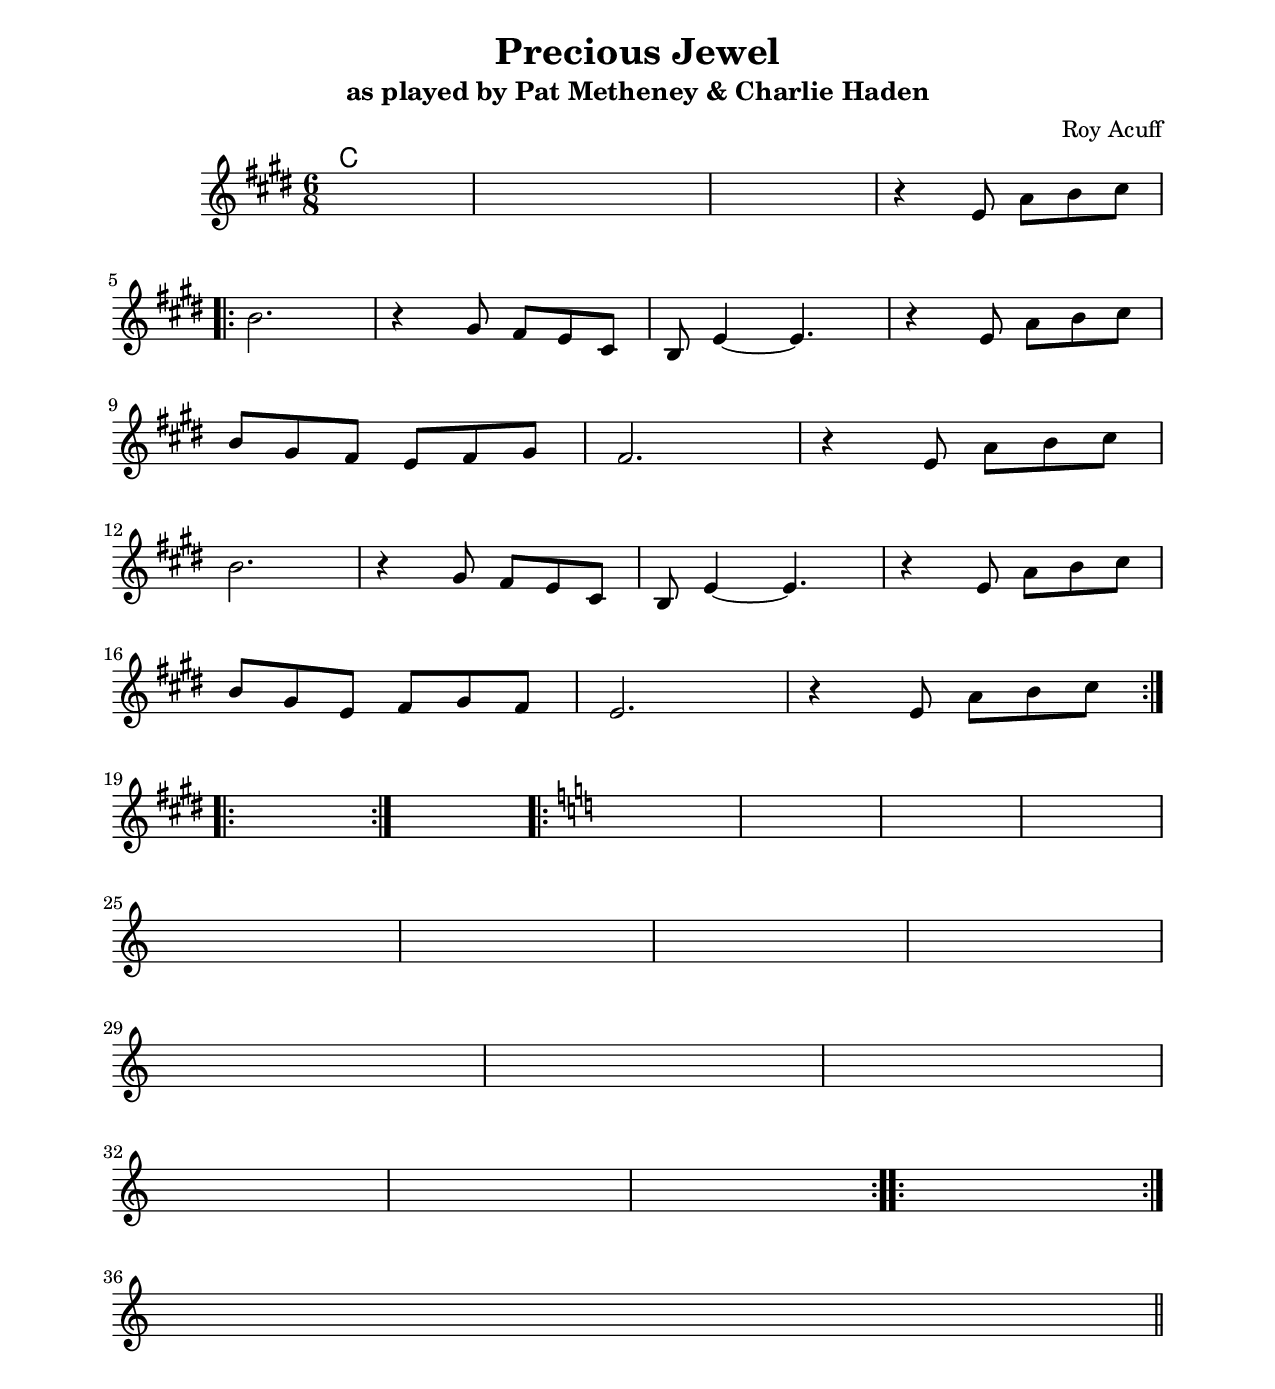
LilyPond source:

\version "2.23.11"

\include "settings.ily"
\include "style.ily"
melody = \relative c' {
  s2. * 3 |
  r4 e8 a b cs |

  b2. |
  r4 gs8 fs e cs |
  b e4~ e4. |
  r4 e8 a b cs |

  b gs fs e fs gs |
  fs2. |
  r4 e8 a b cs |
  b2. |

  r4 gs8 fs e cs |
  b e4~ e4. |
  r4 e8 a b cs |
  b gs e fs gs fs |

  e2. |
  r4 e8 a b cs |
}

changes = \chords {
  c1  |
}

intro = {
  s2. * 4 |
}

verse = {
  \repeat volta 2 {
    s2. * 14 |
  }
  \repeat volta 5 {
    s2. |
  }
  s2.  |
}


structure = {
  \key e \major
  \time 6/8
  \intro
  \verse
  \key c \major
  \verse
  \bar "||"
}


\header {
  title = "Precious Jewel"
  subtitle = "as played by Pat Metheney & Charlie Haden"
  composer = "Roy Acuff"
}

melody = \new Staff {
  <<
    \melody
    \structure
  >>
}

\layout {
  \context {
    \Score
    \consists #(set-bars-per-line '(4 4 3 4 3 6 4 3 4 3))
  }
}

\score {
  <<
    \numericTimeSignature
    \changes
    \melody
  >>
}
